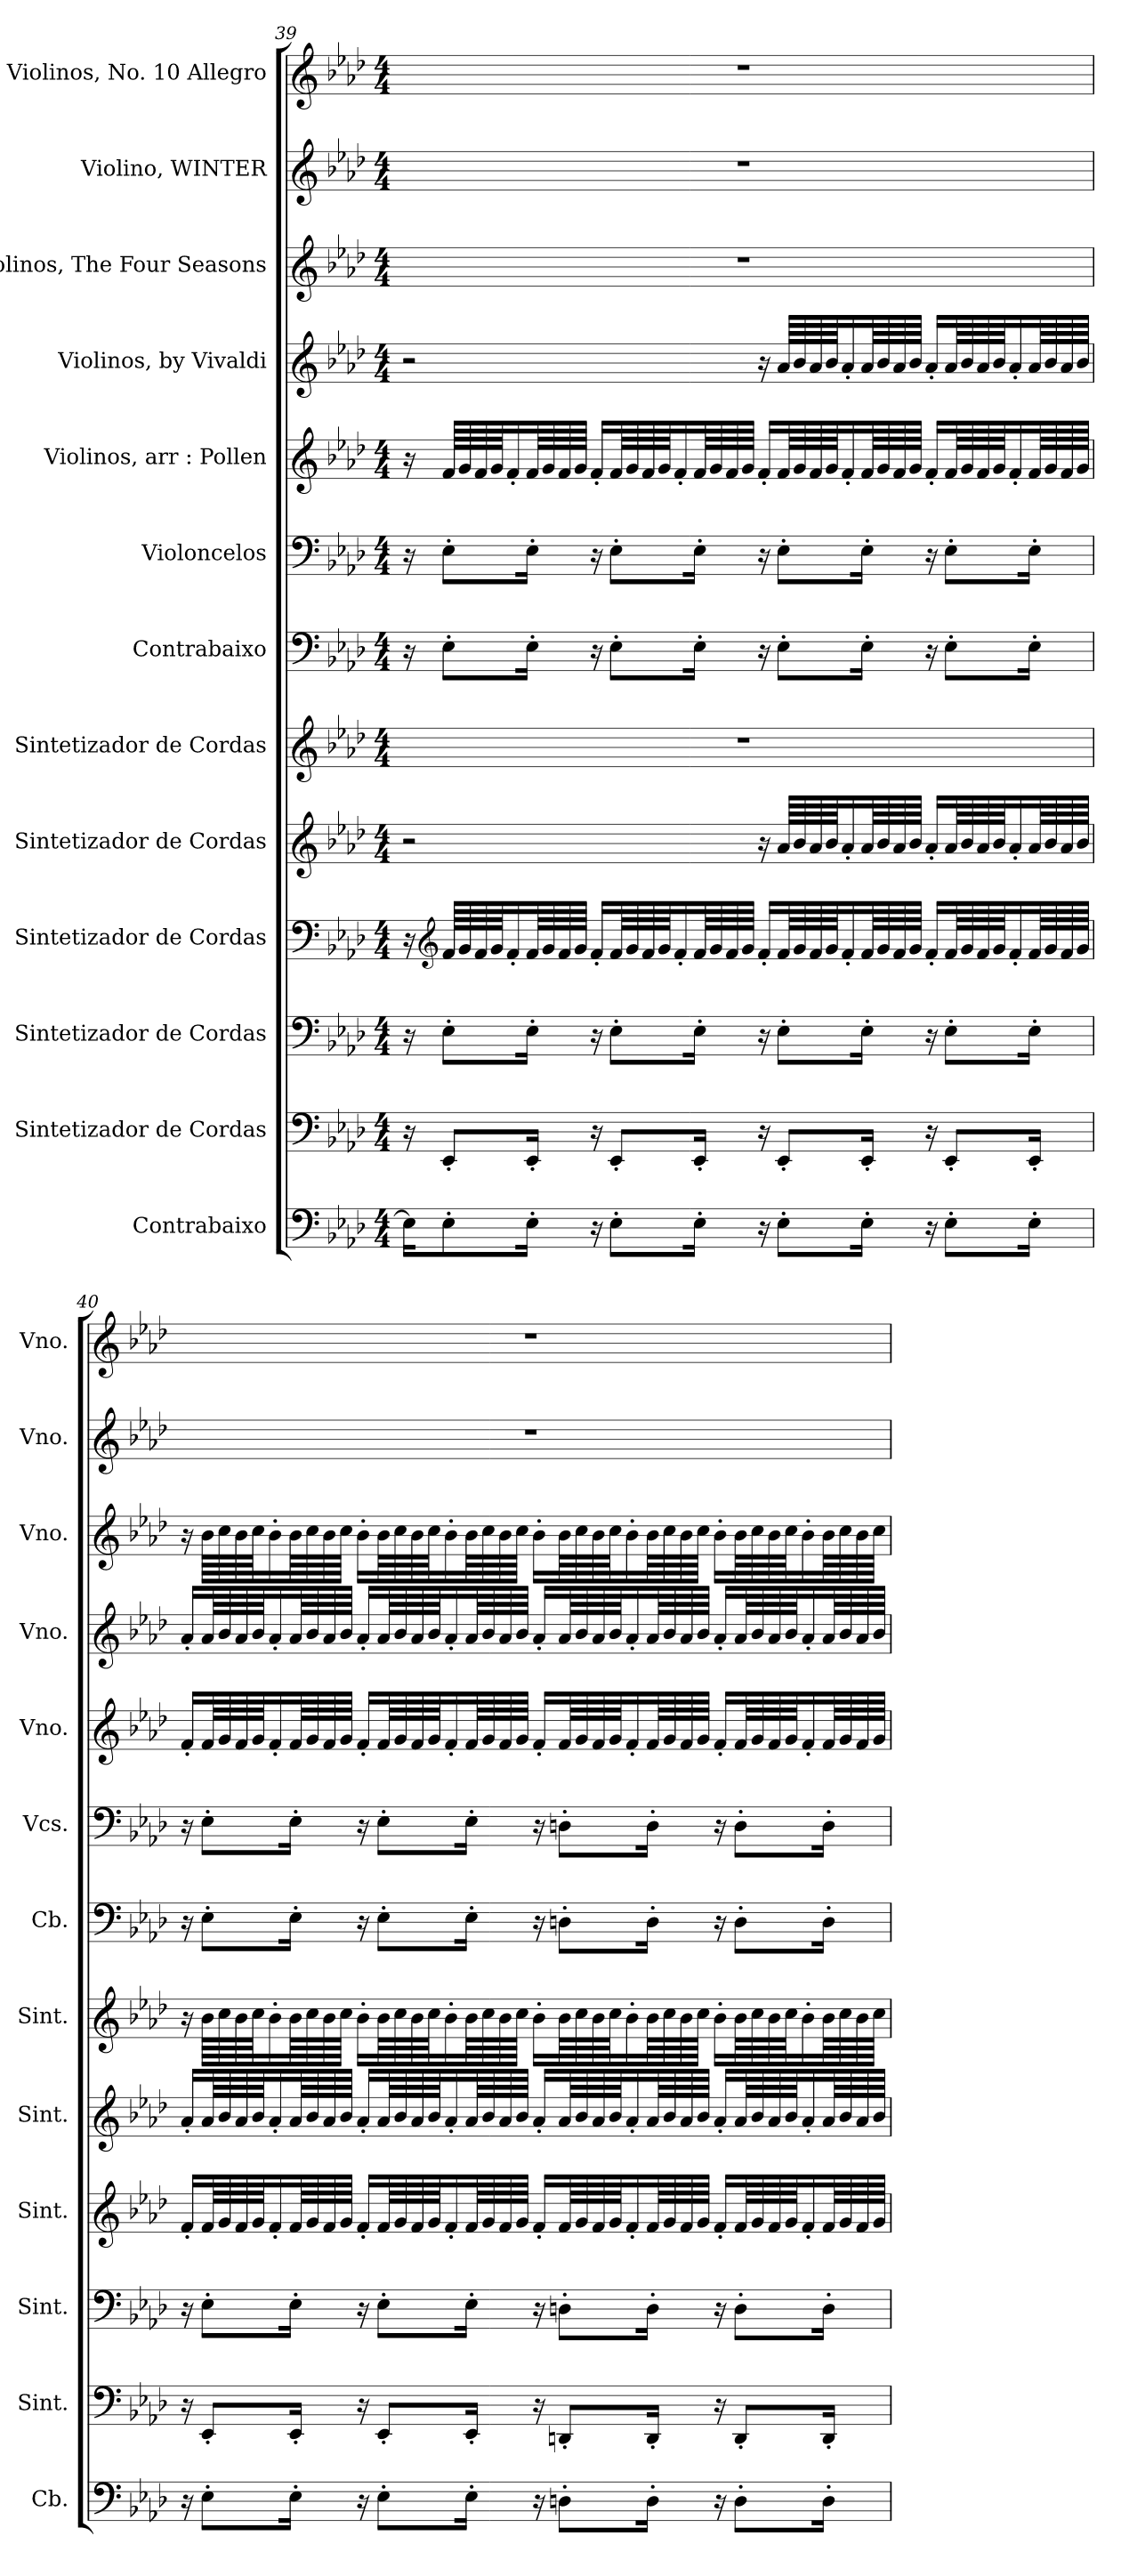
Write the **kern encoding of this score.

**kern	**kern	**kern	**kern	**kern	**kern	**kern	**kern	**kern	**kern	**kern	**kern	**kern
*part13	*part12	*part11	*part10	*part9	*part8	*part7	*part6	*part5	*part4	*part3	*part2	*part1
*staff13	*staff12	*staff11	*staff10	*staff9	*staff8	*staff7	*staff6	*staff5	*staff4	*staff3	*staff2	*staff1
*I"Contrabaixo	*I"Sintetizador de Cordas	*I"Sintetizador de Cordas	*I"Sintetizador de Cordas	*I"Sintetizador de Cordas	*I"Sintetizador de Cordas	*I"Contrabaixo	*I"Violoncelos	*I"Violinos, arr : Pollen	*I"Violinos, by Vivaldi	*I"Violinos, The Four Seasons	*I"Violino, WINTER	*I"Violinos, No. 10 Allegro
*I'Cb.	*I'Sint.	*I'Sint.	*I'Sint.	*I'Sint.	*I'Sint.	*I'Cb.	*I'Vcs.	*I'Vno.	*I'Vno.	*I'Vno.	*I'Vno.	*I'Vno.
!!LO:PB:g=z
*clefF4	*clefF4	*clefF4	*clefF4	*clefG2	*clefG2	*clefF4	*clefF4	*clefG2	*clefG2	*clefG2	*clefG2	*clefG2
*ITrd7c12	*	*	*	*	*	*ITrd7c12	*	*	*	*	*	*
*k[b-e-a-d-]	*k[b-e-a-d-]	*k[b-e-a-d-]	*k[b-e-a-d-]	*k[b-e-a-d-]	*k[b-e-a-d-]	*k[b-e-a-d-]	*k[b-e-a-d-]	*k[b-e-a-d-]	*k[b-e-a-d-]	*k[b-e-a-d-]	*k[b-e-a-d-]	*k[b-e-a-d-]
*M4/4	*M4/4	*M4/4	*M4/4	*M4/4	*M4/4	*M4/4	*M4/4	*M4/4	*M4/4	*M4/4	*M4/4	*M4/4
=39	=39	=39	=39	=39	=39	=39	=39	=39	=39	=39	=39	=39
16EE-\KL]	16r	16r	16r	2r	1r	16r	16r	16r	2r	1r	1r	1r
*	*	*	*clefG2	*	*	*	*	*	*	*	*	*
8EE-'\	8EE-'/L	8E-'\L	64f/LLLL	.	.	8EE-'\L	8E-'\L	64f/LLLL	.	.	.	.
.	.	.	64g/	.	.	.	.	64g/	.	.	.	.
.	.	.	64f/	.	.	.	.	64f/	.	.	.	.
.	.	.	64g/JJ	.	.	.	.	64g/JJ	.	.	.	.
.	.	.	16f'/	.	.	.	.	16f'/	.	.	.	.
16EE-'\Jk	16EE-'/Jk	16E-'\Jk	64f/LL	.	.	16EE-'\Jk	16E-'\Jk	64f/LL	.	.	.	.
.	.	.	64g/	.	.	.	.	64g/	.	.	.	.
.	.	.	64f/	.	.	.	.	64f/	.	.	.	.
.	.	.	64g/JJJJ	.	.	.	.	64g/JJJJ	.	.	.	.
16r	16r	16r	16f'/LL	.	.	16r	16r	16f'/LL	.	.	.	.
8EE-'\L	8EE-'/L	8E-'\L	64f/LL	.	.	8EE-'\L	8E-'\L	64f/LL	.	.	.	.
.	.	.	64g/	.	.	.	.	64g/	.	.	.	.
.	.	.	64f/	.	.	.	.	64f/	.	.	.	.
.	.	.	64g/JJ	.	.	.	.	64g/JJ	.	.	.	.
.	.	.	16f'/	.	.	.	.	16f'/	.	.	.	.
16EE-'\Jk	16EE-'/Jk	16E-'\Jk	64f/LL	.	.	16EE-'\Jk	16E-'\Jk	64f/LL	.	.	.	.
.	.	.	64g/	.	.	.	.	64g/	.	.	.	.
.	.	.	64f/	.	.	.	.	64f/	.	.	.	.
.	.	.	64g/JJJJ	.	.	.	.	64g/JJJJ	.	.	.	.
16r	16r	16r	16f'/LL	16r	.	16r	16r	16f'/LL	16r	.	.	.
8EE-'\L	8EE-'/L	8E-'\L	64f/LL	64a-/LLLL	.	8EE-'\L	8E-'\L	64f/LL	64a-/LLLL	.	.	.
.	.	.	64g/	64b-/	.	.	.	64g/	64b-/	.	.	.
.	.	.	64f/	64a-/	.	.	.	64f/	64a-/	.	.	.
.	.	.	64g/JJ	64b-/JJ	.	.	.	64g/JJ	64b-/JJ	.	.	.
.	.	.	16f'/	16a-'/	.	.	.	16f'/	16a-'/	.	.	.
16EE-'\Jk	16EE-'/Jk	16E-'\Jk	64f/LL	64a-/LL	.	16EE-'\Jk	16E-'\Jk	64f/LL	64a-/LL	.	.	.
.	.	.	64g/	64b-/	.	.	.	64g/	64b-/	.	.	.
.	.	.	64f/	64a-/	.	.	.	64f/	64a-/	.	.	.
.	.	.	64g/JJJJ	64b-/JJJJ	.	.	.	64g/JJJJ	64b-/JJJJ	.	.	.
16r	16r	16r	16f'/LL	16a-'/LL	.	16r	16r	16f'/LL	16a-'/LL	.	.	.
8EE-'\L	8EE-'/L	8E-'\L	64f/LL	64a-/LL	.	8EE-'\L	8E-'\L	64f/LL	64a-/LL	.	.	.
.	.	.	64g/	64b-/	.	.	.	64g/	64b-/	.	.	.
.	.	.	64f/	64a-/	.	.	.	64f/	64a-/	.	.	.
.	.	.	64g/JJ	64b-/JJ	.	.	.	64g/JJ	64b-/JJ	.	.	.
.	.	.	16f'/	16a-'/	.	.	.	16f'/	16a-'/	.	.	.
16EE-'\Jk	16EE-'/Jk	16E-'\Jk	64f/LL	64a-/LL	.	16EE-'\Jk	16E-'\Jk	64f/LL	64a-/LL	.	.	.
.	.	.	64g/	64b-/	.	.	.	64g/	64b-/	.	.	.
.	.	.	64f/	64a-/	.	.	.	64f/	64a-/	.	.	.
.	.	.	64g/JJJJ	64b-/JJJJ	.	.	.	64g/JJJJ	64b-/JJJJ	.	.	.
!!LO:PB:g=z
=40	=40	=40	=40	=40	=40	=40	=40	=40	=40	=40	=40	=40
16r	16r	16r	16f'/LL	16a-'/LL	16r	16r	16r	16f'/LL	16a-'/LL	16r	1r	1r
8EE-'\L	8EE-'/L	8E-'\L	64f/LL	64a-/LL	64b-\LLLL	8EE-'\L	8E-'\L	64f/LL	64a-/LL	64b-\LLLL	.	.
.	.	.	64g/	64b-/	64cc\	.	.	64g/	64b-/	64cc\	.	.
.	.	.	64f/	64a-/	64b-\	.	.	64f/	64a-/	64b-\	.	.
.	.	.	64g/JJ	64b-/JJ	64cc\JJ	.	.	64g/JJ	64b-/JJ	64cc\JJ	.	.
.	.	.	16f'/	16a-'/	16b-'\	.	.	16f'/	16a-'/	16b-'\	.	.
16EE-'\Jk	16EE-'/Jk	16E-'\Jk	64f/LL	64a-/LL	64b-\LL	16EE-'\Jk	16E-'\Jk	64f/LL	64a-/LL	64b-\LL	.	.
.	.	.	64g/	64b-/	64cc\	.	.	64g/	64b-/	64cc\	.	.
.	.	.	64f/	64a-/	64b-\	.	.	64f/	64a-/	64b-\	.	.
.	.	.	64g/JJJJ	64b-/JJJJ	64cc\JJJJ	.	.	64g/JJJJ	64b-/JJJJ	64cc\JJJJ	.	.
16r	16r	16r	16f'/LL	16a-'/LL	16b-'\LL	16r	16r	16f'/LL	16a-'/LL	16b-'\LL	.	.
8EE-'\L	8EE-'/L	8E-'\L	64f/LL	64a-/LL	64b-\LL	8EE-'\L	8E-'\L	64f/LL	64a-/LL	64b-\LL	.	.
.	.	.	64g/	64b-/	64cc\	.	.	64g/	64b-/	64cc\	.	.
.	.	.	64f/	64a-/	64b-\	.	.	64f/	64a-/	64b-\	.	.
.	.	.	64g/JJ	64b-/JJ	64cc\JJ	.	.	64g/JJ	64b-/JJ	64cc\JJ	.	.
.	.	.	16f'/	16a-'/	16b-'\	.	.	16f'/	16a-'/	16b-'\	.	.
16EE-'\Jk	16EE-'/Jk	16E-'\Jk	64f/LL	64a-/LL	64b-\LL	16EE-'\Jk	16E-'\Jk	64f/LL	64a-/LL	64b-\LL	.	.
.	.	.	64g/	64b-/	64cc\	.	.	64g/	64b-/	64cc\	.	.
.	.	.	64f/	64a-/	64b-\	.	.	64f/	64a-/	64b-\	.	.
.	.	.	64g/JJJJ	64b-/JJJJ	64cc\JJJJ	.	.	64g/JJJJ	64b-/JJJJ	64cc\JJJJ	.	.
16r	16r	16r	16f'/LL	16a-'/LL	16b-'\LL	16r	16r	16f'/LL	16a-'/LL	16b-'\LL	.	.
8DDn'\L	8DDn'/L	8Dn'\L	64f/LL	64a-/LL	64b-\LL	8DDn'\L	8Dn'\L	64f/LL	64a-/LL	64b-\LL	.	.
.	.	.	64g/	64b-/	64cc\	.	.	64g/	64b-/	64cc\	.	.
.	.	.	64f/	64a-/	64b-\	.	.	64f/	64a-/	64b-\	.	.
.	.	.	64g/JJ	64b-/JJ	64cc\JJ	.	.	64g/JJ	64b-/JJ	64cc\JJ	.	.
.	.	.	16f'/	16a-'/	16b-'\	.	.	16f'/	16a-'/	16b-'\	.	.
16DD'\Jk	16DD'/Jk	16D'\Jk	64f/LL	64a-/LL	64b-\LL	16DD'\Jk	16D'\Jk	64f/LL	64a-/LL	64b-\LL	.	.
.	.	.	64g/	64b-/	64cc\	.	.	64g/	64b-/	64cc\	.	.
.	.	.	64f/	64a-/	64b-\	.	.	64f/	64a-/	64b-\	.	.
.	.	.	64g/JJJJ	64b-/JJJJ	64cc\JJJJ	.	.	64g/JJJJ	64b-/JJJJ	64cc\JJJJ	.	.
16r	16r	16r	16f'/LL	16a-'/LL	16b-'\LL	16r	16r	16f'/LL	16a-'/LL	16b-'\LL	.	.
8DD'\L	8DD'/L	8D'\L	64f/LL	64a-/LL	64b-\LL	8DD'\L	8D'\L	64f/LL	64a-/LL	64b-\LL	.	.
.	.	.	64g/	64b-/	64cc\	.	.	64g/	64b-/	64cc\	.	.
.	.	.	64f/	64a-/	64b-\	.	.	64f/	64a-/	64b-\	.	.
.	.	.	64g/JJ	64b-/JJ	64cc\JJ	.	.	64g/JJ	64b-/JJ	64cc\JJ	.	.
.	.	.	16f'/	16a-'/	16b-'\	.	.	16f'/	16a-'/	16b-'\	.	.
16DD'\Jk	16DD'/Jk	16D'\Jk	64f/LL	64a-/LL	64b-\LL	16DD'\Jk	16D'\Jk	64f/LL	64a-/LL	64b-\LL	.	.
.	.	.	64g/	64b-/	64cc\	.	.	64g/	64b-/	64cc\	.	.
.	.	.	64f/	64a-/	64b-\	.	.	64f/	64a-/	64b-\	.	.
.	.	.	64g/JJJJ	64b-/JJJJ	64cc\JJJJ	.	.	64g/JJJJ	64b-/JJJJ	64cc\JJJJ	.	.
=	=	=	=	=	=	=	=	=	=	=	=	=
*-	*-	*-	*-	*-	*-	*-	*-	*-	*-	*-	*-	*-
